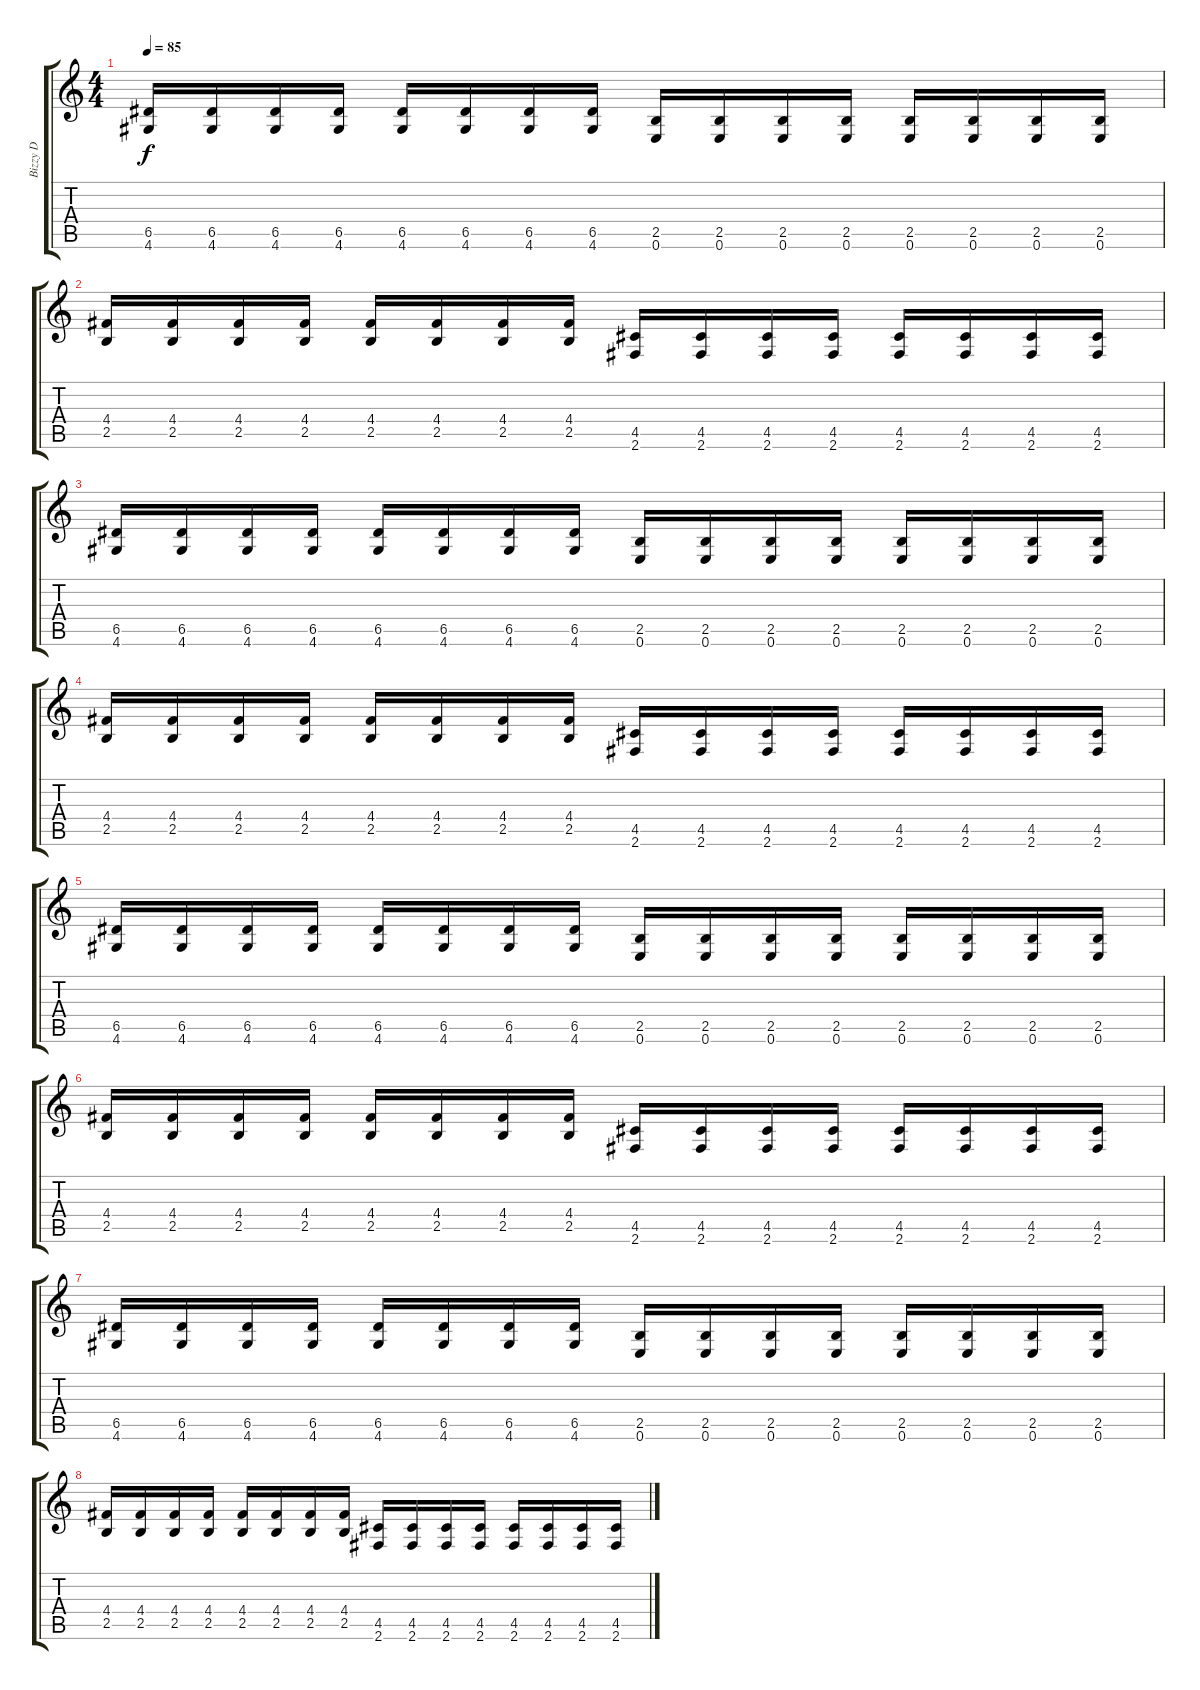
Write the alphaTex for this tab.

\track ("Bizzy D" "Bizzy D") {instrument distortionguitar}
\staff {score tabs}
\tuning (E4 B3 G3 D3 A2 E2) {hide}
\ts (4 4)
\tempo 85
\clef g2
\ks c
(6.5 4.6).16{dy f} (6.5 4.6).16 (6.5 4.6).16 (6.5 4.6).16 (6.5 4.6).16 (6.5 4.6).16 (6.5 4.6).16 (6.5 4.6).16 (2.5 0.6).16 (2.5 0.6).16 (2.5 0.6).16 (2.5 0.6).16 (2.5 0.6).16 (2.5 0.6).16 (2.5 0.6).16 (2.5 0.6).16 |
(4.4 2.5).16 (4.4 2.5).16 (4.4 2.5).16 (4.4 2.5).16 (4.4 2.5).16 (4.4 2.5).16 (4.4 2.5).16 (4.4 2.5).16 (4.5 2.6).16 (4.5 2.6).16 (4.5 2.6).16 (4.5 2.6).16 (4.5 2.6).16 (4.5 2.6).16 (4.5 2.6).16 (4.5 2.6).16 |
(6.5 4.6).16 (6.5 4.6).16 (6.5 4.6).16 (6.5 4.6).16 (6.5 4.6).16 (6.5 4.6).16 (6.5 4.6).16 (6.5 4.6).16 (2.5 0.6).16 (2.5 0.6).16 (2.5 0.6).16 (2.5 0.6).16 (2.5 0.6).16 (2.5 0.6).16 (2.5 0.6).16 (2.5 0.6).16 |
(4.4 2.5).16 (4.4 2.5).16 (4.4 2.5).16 (4.4 2.5).16 (4.4 2.5).16 (4.4 2.5).16 (4.4 2.5).16 (4.4 2.5).16 (4.5 2.6).16 (4.5 2.6).16 (4.5 2.6).16 (4.5 2.6).16 (4.5 2.6).16 (4.5 2.6).16 (4.5 2.6).16 (4.5 2.6).16 |
(6.5 4.6).16 (6.5 4.6).16 (6.5 4.6).16 (6.5 4.6).16 (6.5 4.6).16 (6.5 4.6).16 (6.5 4.6).16 (6.5 4.6).16 (2.5 0.6).16 (2.5 0.6).16 (2.5 0.6).16 (2.5 0.6).16 (2.5 0.6).16 (2.5 0.6).16 (2.5 0.6).16 (2.5 0.6).16 |
(4.4 2.5).16 (4.4 2.5).16 (4.4 2.5).16 (4.4 2.5).16 (4.4 2.5).16 (4.4 2.5).16 (4.4 2.5).16 (4.4 2.5).16 (4.5 2.6).16 (4.5 2.6).16 (4.5 2.6).16 (4.5 2.6).16 (4.5 2.6).16 (4.5 2.6).16 (4.5 2.6).16 (4.5 2.6).16 |
(6.5 4.6).16 (6.5 4.6).16 (6.5 4.6).16 (6.5 4.6).16 (6.5 4.6).16 (6.5 4.6).16 (6.5 4.6).16 (6.5 4.6).16 (2.5 0.6).16 (2.5 0.6).16 (2.5 0.6).16 (2.5 0.6).16 (2.5 0.6).16 (2.5 0.6).16 (2.5 0.6).16 (2.5 0.6).16 |
(4.4 2.5).16 (4.4 2.5).16 (4.4 2.5).16 (4.4 2.5).16 (4.4 2.5).16 (4.4 2.5).16 (4.4 2.5).16 (4.4 2.5).16 (4.5 2.6).16 (4.5 2.6).16 (4.5 2.6).16 (4.5 2.6).16 (4.5 2.6).16 (4.5 2.6).16 (4.5 2.6).16 (4.5 2.6).16
